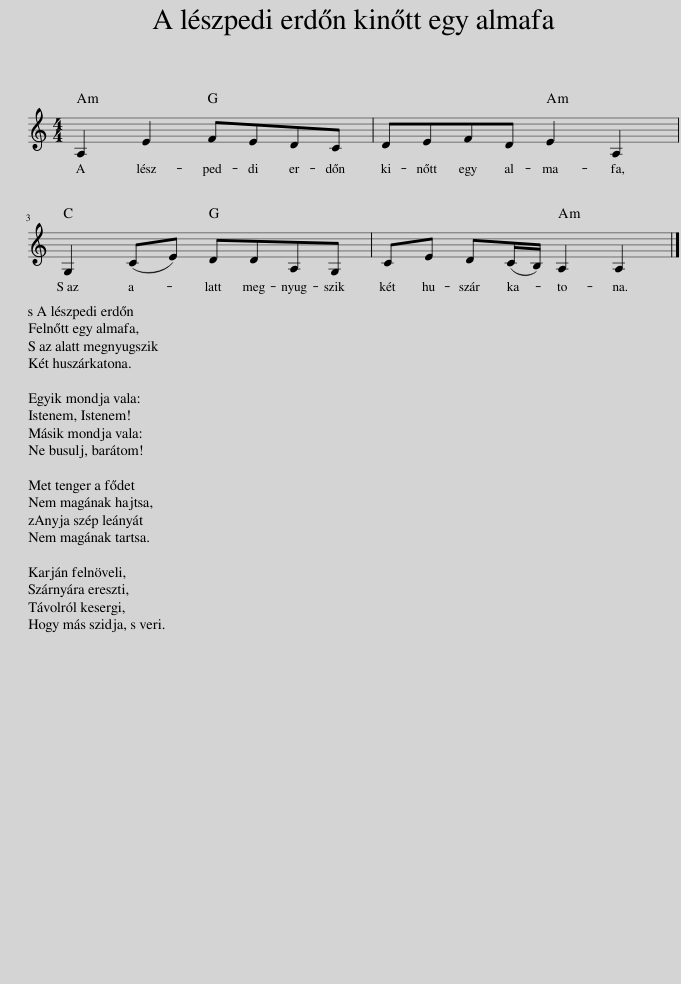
X:1
L:1/8
Q:1/4=100
M:4/4
I:linebreak $
K:C
V:1 treble
V:1
 A,2 E2 FEDC | DEFD E2 A,2 |$ G,2 (CE) DDA,G, | CE D(C/B,/) A,2 A,2 |] %4
